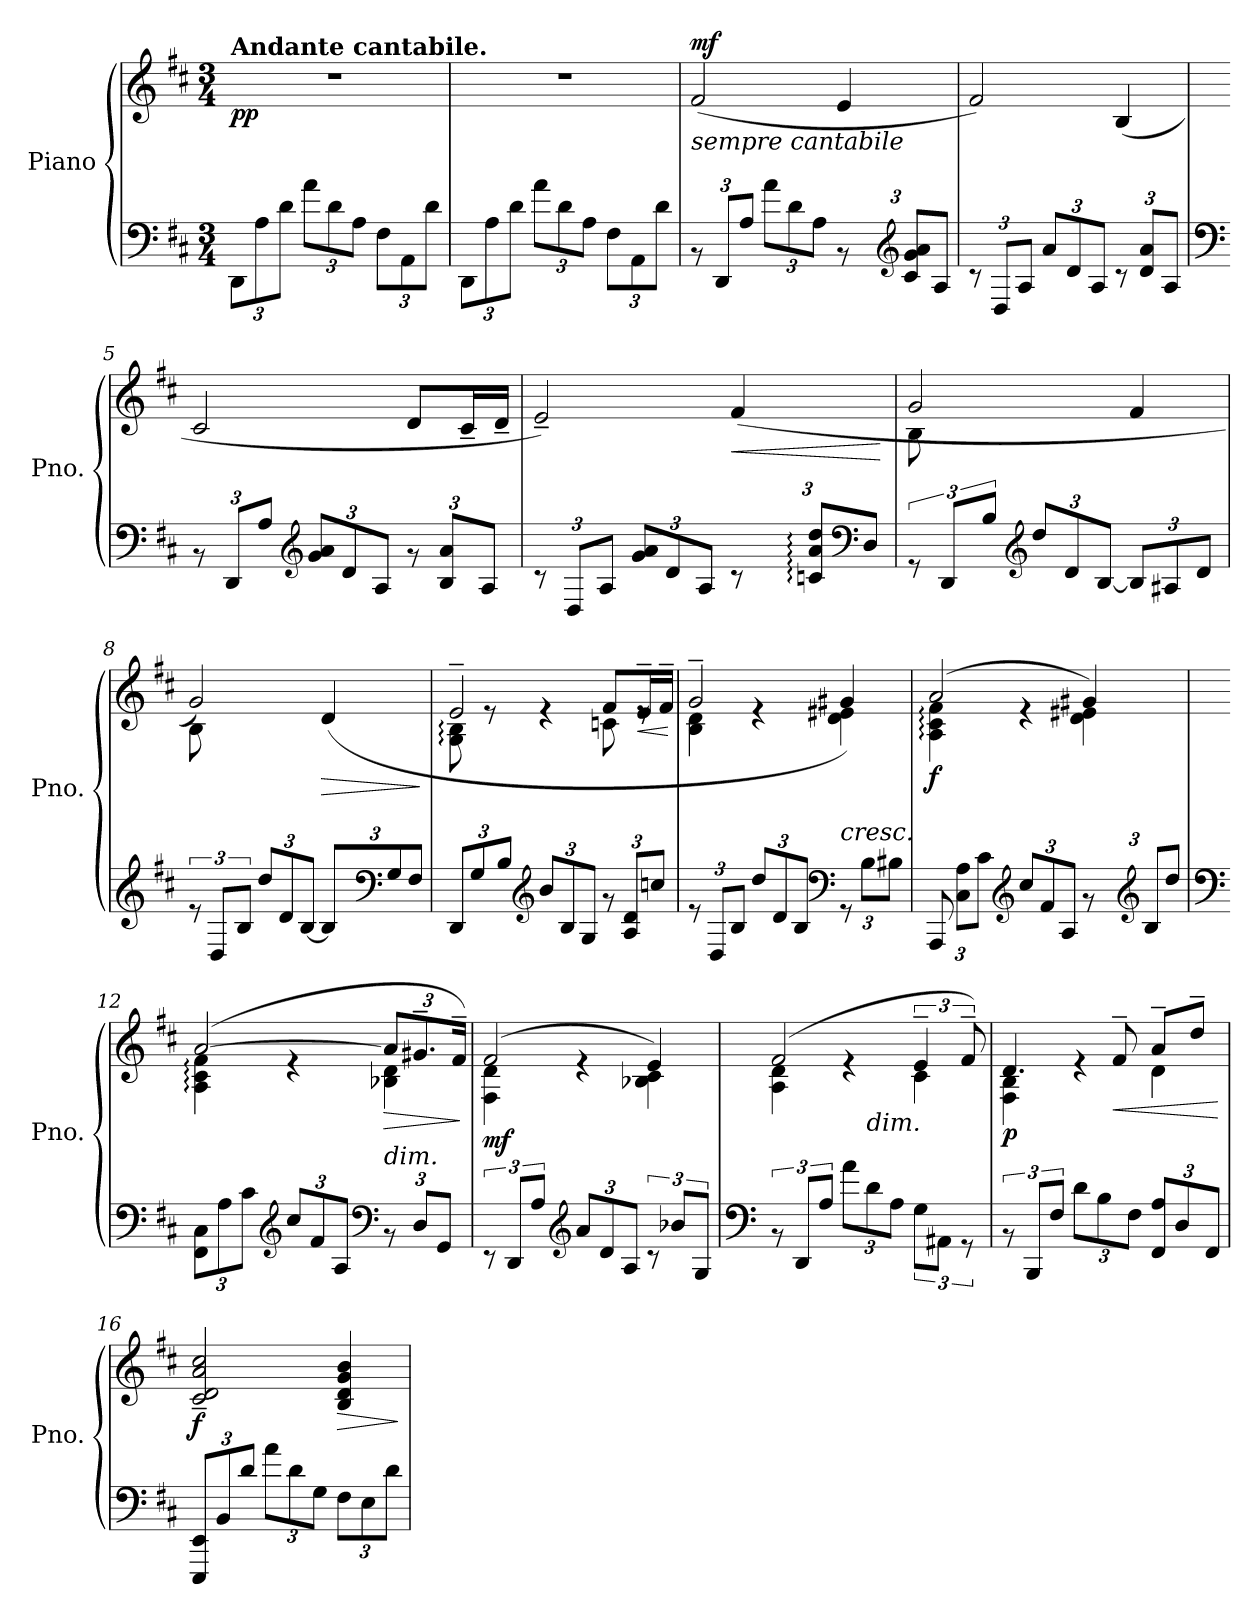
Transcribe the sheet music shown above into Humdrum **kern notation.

**kern	**kern	**dynam
*part1	*part1	*part1
*staff2	*staff1	*staff1/2
*I"Piano	*	*
*I'Pno.	*	*
*clefF4	*clefG2	*
*k[f#c#]	*k[f#c#]	*
*M3/4	*M3/4	*
*MM50	*MM50	*
=1	=1	=1
*^	*	*
*	*Xbrackettup	*	*
!	!	!LO:TX:a:B:t=Andante cantabile.	!
!	!	!	!LO:DY:b
2.ryy	12DD\L	2.r	pp
.	12A\	.	.
.	12d\J	.	.
.	12a\L	.	.
.	12d\	.	.
.	12A\J	.	.
.	12F#\L	.	.
.	12AA\	.	.
.	12d\J	.	.
=2	=2	=2	=2
2.ryy	12DD\L	2.r	.
.	12A\	.	.
.	12d\J	.	.
.	12a\L	.	.
.	12d\	.	.
.	12A\J	.	.
.	12F#\L	.	.
.	12AA\	.	.
.	12d\J	.	.
=3	=3	=3	=3
!	!	!LO:TX:b:i:t=sempre cantabile	!
!	!	!	!LO:DY:a
2.ryy	12r	(>2f#/	mf
.	12DD/L	.	.
.	12A/J	.	.
.	12a\L	.	.
.	12d\	.	.
.	12A\J	.	.
.	12r	4e/	.
*clefG2	*	*	*
.	12c#/ 12g/ 12a/L	.	.
.	12A/J	.	.
!!LO:LB:g=z
=4	=4	=4	=4
2.ryy	12r	2f#/)	.
.	12D/L	.	.
.	12A/J	.	.
.	12a/L	.	.
.	12d/	.	.
.	12A/J	.	.
.	12r	(>4B/	.
.	12d/ 12a/L	.	.
.	12A/J	.	.
=5	=5	=5	=5
*clefF4	*	*	*
2.ryy	12r	2c#/	.
.	12DD/L	.	.
.	12A/J	.	.
*clefG2	*	*	*
.	12g/ 12a/L	.	.
.	12d/	.	.
.	12A/J	.	.
.	12r	8d/L	.
.	12B/ 12a/L	.	.
.	.	16c#~/L	.
.	12A/J	.	.
.	.	16d~/JJ	.
=6	=6	=6	=6
2.ryy	12r	2e~/)	.
.	12D/L	.	.
.	12A/J	.	.
.	12g/ 12a/L	.	.
.	12d/	.	.
.	12A/J	.	.
!	!	!	!LO:HP:b
.	12r	(>4f#/	<
.	12cn/: 12a/: 12dd/:L	.	.
*clefF4	*	*	*
.	12D/J	.	.
*v	*v	*	*
.	.	[
!!LO:LB:g=z
=7	=7	=7
*^	*	*
*	*brackettup	*	*
*	*	*^	*
2.ryy	12r	2g/	8B\	.
.	12DD/L	.	.	.
.	.	.	8ryy	.
.	12B/J	.	.	.
*clefG2	*	*	*	*
*	*Xbrackettup	*	*	*
.	12dd/L	.	2ryy	.
.	12d/	.	.	.
.	[12B/J	.	.	.
.	12B/L]	4f#/	.	.
.	12A#X/	.	.	.
.	12d/J	.	.	.
!!LO:LB:g=z	!!
=8	=8	=8	=8	=8
*	*brackettup	*	*	*
2.ryy	12r	2g/)	8B\	.
.	12D/L	.	.	.
.	.	.	8ryy	.
.	12B/J	.	.	.
*	*Xbrackettup	*	*	*
.	12dd/L	.	2ryy	.
.	12d/	.	.	.
.	[12B/J	.	.	.
!	!	!	!	!LO:HP:b
.	12B/L]	(>4d/	.	>
*clefF4	*	*	*	*
.	12G/	.	.	.
.	12F#/J	.	.	.
*v	*v	*	*	*
*	*v	*v	*
.	.	]
=9	=9	=9
*^	*^	*
2.ryy	12DD/L	2e~/	8G\: 8B\:	.
.	12G/	.	.	.
.	.	.	8re	.
.	12B/J	.	.	.
*clefG2	*	*	*	*
.	12b/L	.	4re	.
.	12B/	.	.	.
.	12G/J	.	.	.
.	12r	8f#/L	8cn\	.
.	12A/ 12d/L	.	.	.
!	!	!	!	!LO:HP:b
.	.	16e~/L	8re	<
.	12ccn/J	.	.	.
.	.	16f#~/JJ	.	.
*v	*v	*	*	*
*	*v	*v	*
.	.	[
=10	=10	=10
*^	*^	*
2.ryy	12r	2g~/	4B\ 4d\	.
.	12D/L	.	.	.
.	12B/J	.	.	.
.	12dd/L	.	4re	.
.	12d/	.	.	.
.	12B/J	.	.	.
*clefF4	*	*	*	*
!	!LO:TX:a:i:t=cresc.	!	!	!
.	12r	4g#X/)	4d\ 4e#X\	.
.	12B\L	.	.	.
.	12B#X\J	.	.	.
!!LO:LB:g=z	!!
=11	=11	=11	=11	=11
!	!	!	!	!LO:DY:b
2.ryy	12AAA/	(>2a/	4A\: 4c#\: 4f#\:	f
.	12C#\ 12A\L	.	.	.
.	12c#\J	.	.	.
*clefG2	*	*	*	*
.	12cc#/L	.	4re	.
.	12f#/	.	.	.
.	12A/J	.	.	.
.	12r	4g#X/)	4d\ 4e#X\	.
*clefG2	*	*	*	*
.	12B/L	.	.	.
.	12dd/J	.	.	.
!!LO:PB:g=z	!!
=12	=12	=12	=12	=12
*clefF4	*	*	*	*
2.ryy	12FF#\ 12C#\L	(>[2a/	4A\: 4c#\: 4f#\:	.
.	12A\	.	.	.
.	12c#\J	.	.	.
*clefG2	*	*	*	*
.	12cc#/L	.	4re	.
.	12f#/	.	.	.
.	12A/J	.	.	.
*clefF4	*	*	*	*
*	*	*Xbrackettup	*	*
!	!LO:TX:a:i:t=dim.	!	!	!
!	!	!	!	!LO:HP:b
.	12r	12a/L]	4B-X\ 4d\	>
.	12D/L	12.g#X~/	.	.
.	12GG/J	.	.	.
.	.	24f#~/Jk)	.	.
*v	*v	*	*	*
*	*v	*v	*
.	.	]
=13	=13	=13
*^	*	*
*	*brackettup	*	*
*	*	*^	*
!	!	!	!	!LO:DY:b
2.ryy	12r	(>2f#/	4F#\ 4d\	mf
.	12DD/L	.	.	.
.	12A/J	.	.	.
*clefG2	*	*	*	*
*	*Xbrackettup	*	*	*
.	12a/L	.	4re	.
.	12d/	.	.	.
.	12A/J	.	.	.
*	*brackettup	*	*	*
.	12r	4e/)	4B-X\ 4c#\	.
.	12b-X/L	.	.	.
.	12G/J	.	.	.
=14	=14	=14	=14	=14
*clefF4	*	*	*	*
2.ryy	12r	(>2f#/	4A\ 4d\	.
.	12DD/L	.	.	.
.	12A/J	.	.	.
*	*Xbrackettup	*	*	*
.	12a\L	.	4re	.
!	!LO:TX:a:i:t=dim.	!	!	!
.	12d\	.	.	.
.	12A\J	.	.	.
*	*brackettup	*brackettup	*	*
.	12G\L	6e~/	4c#\	.
.	12AA#X\J	.	.	.
.	12r	12f#~/)	.	.
!!LO:LB:g=z	!!
=15	=15	=15	=15	=15
!	!	!	!	!LO:DY:b
2.ryy	12r	4.d/	4F#\ 4B\	p
.	12BBB/L	.	.	.
.	12F#/J	.	.	.
*	*Xbrackettup	*	*	*
.	12d\L	.	4re	.
.	12B\	.	.	.
!	!	!	!	!LO:HP:b
.	.	8f#~/	.	<
.	12F#\J	.	.	.
.	12FF#/ 12A/L	8a~/L	4d\	.
.	12D/	.	.	.
.	.	8dd~/J	.	.
.	12FF#/J	.	.	.
*v	*v	*	*	*
*	*v	*v	*
.	.	[
!!LO:LB:g=z
=16	=16	=16
*^	*	*
!	!	!	!LO:DY:b
2.ryy	12EEE/ 12EE/L	2c#/~ 2d/~ 2a/~ 2cc#/~	f
.	12BB/	.	.
.	12d/J	.	.
.	12a\L	.	.
.	12d\	.	.
.	12G\J	.	.
!	!	!	!LO:HP:b
.	12F#\L	4B/ 4d/ 4g/ 4b/	>
.	12E\	.	.
.	12d\J	.	.
*v	*v	*	*
.	.	]
=	=	=
*-	*-	*-
